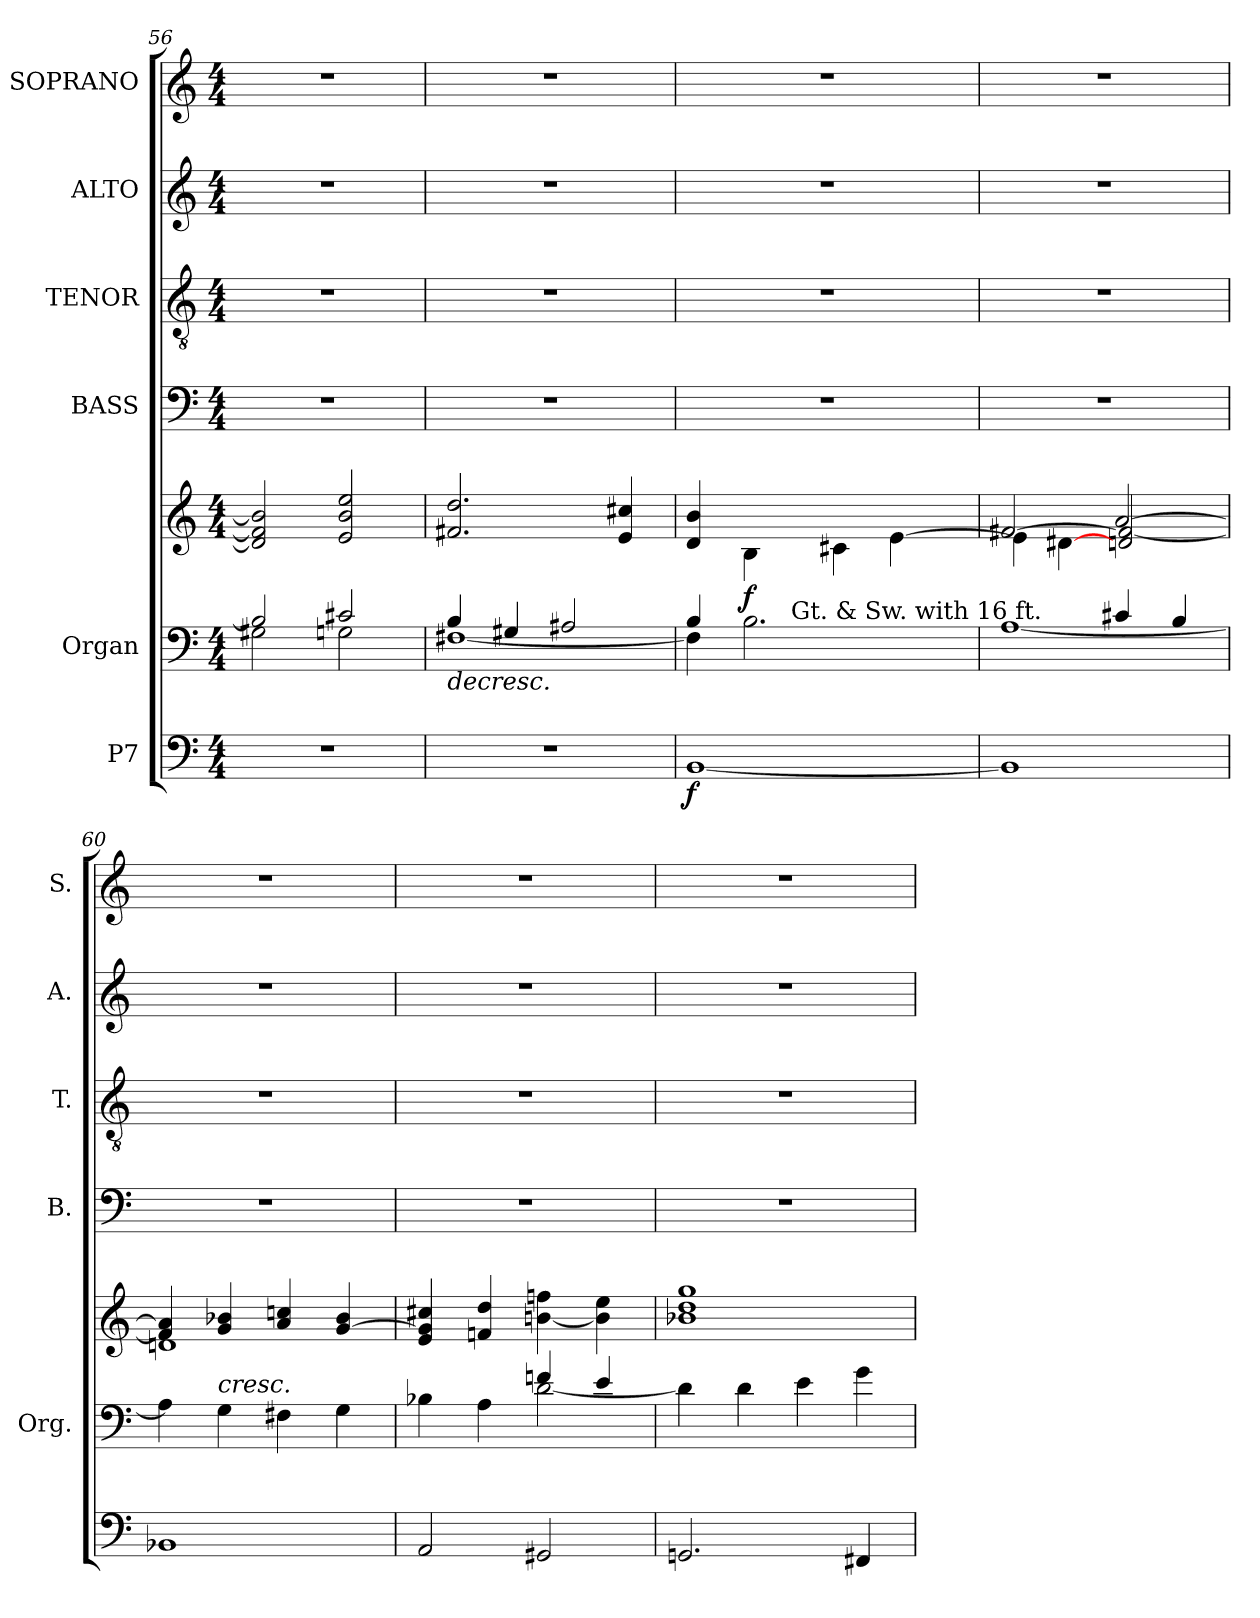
**kern	**dynam	**kern	**kern	**dynam	**kern	**kern	**kern	**kern
*part6	*part6	*part5	*part5	*part5	*part4	*part3	*part2	*part1
*staff7	*staff7	*staff6	*staff5	*staff5/6	*staff4	*staff3	*staff2	*staff1
*I"P7	*	*I"Organ	*	*	*I"BASS	*I"TENOR	*I"ALTO	*I"SOPRANO
*	*	*I'Org.	*	*	*I'B.	*I'T.	*I'A.	*I'S.
!!LO:LB:g=z
*clefF4	*	*clefF4	*clefG2	*	*clefF4	*clefGv2	*clefG2	*clefG2
*	*	*	*	*	*	*ITrd7c12	*	*
*k[]	*	*k[]	*k[]	*	*k[]	*k[]	*k[]	*k[]
*C:	*	*C:	*C:	*	*C:	*C:	*C:	*C:
*M4/4	*	*M4/4	*M4/4	*	*M4/4	*M4/4	*M4/4	*M4/4
=56	=56	=56	=56	=56	=56	=56	=56	=56
*	*	*^	*	*	*	*	*	*
1r	.	2Bi/]	2G#Xi\	2di/] 2f#i] 2bi]	.	1r	1r	1r	1r
.	.	2c#i/	2Gni\	2ei/ 2bi 2eei	.	.	.	.	.
=57	=57	=57	=57	=57	=57	=57	=57	=57	=57
!	!	!	!	!	!LO:HP:b=2	!	!	!	!
1r	.	4Bi/	[1F#i	2.f#i/ 2.ddi	>	1r	1r	1r	1r
.	.	4G#Xi/	.	.	.	.	.	.	.
.	.	2A#Xi/	.	.	.	.	.	.	.
.	.	.	.	4ei/ 4cc#i	.	.	.	.	.
=58	=58	=58	=58	=58	=58	=58	=58	=58	=58
*	*	*	*^	*^	*	*	*	*	*
[1BBi	f	4Bi/	4F#i\]	4ryy	4di/ 4bi	4ryy	.	1r	1r	1r	1r
.	.	2.ryy	2.Bi\	16ryy	4ryy	4Bi\	f	.	.	.	.
.	.	.	.	32ryy	.	.	.	.	.	.	.
.	.	.	.	256..ryy	.	.	.	.	.	.	.
!	!	!	!	!LO:TX:a:t=Gt. & Sw. with 16 ft.	!	!	!	!	!	!	!
.	.	.	.	2ryy	.	.	.	.	.	.	.
.	.	.	.	.	2ryy	4c#i\	.	.	.	.	.
.	.	.	.	.	.	[4ei\	.	.	.	.	.
.	.	.	.	8ryy	.	.	.	.	.	.	.
.	.	.	.	64ryy	.	.	.	.	.	.	.
.	.	.	.	128ryy	.	.	.	.	.	.	.
.	.	.	.	1024ryy	.	.	.	.	.	.	.
*	*	*	*	*	*v	*v	*	*	*	*	*
.	.	.	.	.	.	]	.	.	.	.
*	*	*	*v	*v	*	*	*	*	*	*
=59	=59	=59	=59	=59	=59	=59	=59	=59	=59
*	*	*	*	*^	*	*	*	*	*
*	*	*	*	*	*^	*	*	*	*	*
1BBi]	.	2ryy	[1Ai	[2f#i/	2ryy	4ei\]	.	1r	1r	1r	1r
.	.	.	.	.	.	[4d#Xi\	.	.	.	.	.
.	.	4c#i/	.	[2ai/	2di/ 2f#i_	2ryy	.	.	.	.	.
.	.	4Bi/	.	.	.	.	.	.	.	.	.
*	*	*v	*v	*	*	*	*	*	*	*	*
*	*	*	*	*v	*v	*	*	*	*	*
=60	=60	=60	=60	=60	=60	=60	=60	=60	=60
1BB-Xi	.	4Ai\]	4f#i/] 4ai]	1dni	.	1r	1r	1r	1r
!	!	!LO:TX:a:i:t=cresc.	!	!	!	!	!	!	!
.	.	4Gi\	4gi/ 4b-Xi	.	.	.	.	.	.
.	.	4F#i\	4ai/ 4ccni	.	.	.	.	.	.
.	.	4Gi\	[4gi/ 4b-i	.	.	.	.	.	.
*	*	*	*v	*v	*	*	*	*	*
!!LO:LB:g=z
=61	=61	=61	=61	=61	=61	=61	=61	=61
*	*	*^	*	*	*	*	*	*
2AAi/	.	4B-Xi\	2ryy	4ei/ 4gi] 4cc#Xi	.	1r	1r	1r	1r
.	.	4Ai\	.	4fni/ 4ddi	.	.	.	.	.
2GG#Xi/	.	4fni/	[2di\	[4bni\ 4ffni	.	.	.	.	.
.	.	4ei/	.	4bi\] 4eei	.	.	.	.	.
*	*	*v	*v	*	*	*	*	*	*
=62	=62	=62	=62	=62	=62	=62	=62	=62
2.GGni/	.	4di\]	1b-Xi 1ddi 1ggi	.	1r	1r	1r	1r
.	.	4di\	.	.	.	.	.	.
.	.	4ei\	.	.	.	.	.	.
4FF#i/	.	4gi\	.	.	.	.	.	.
=	=	=	=	=	=	=	=	=
*-	*-	*-	*-	*-	*-	*-	*-	*-
